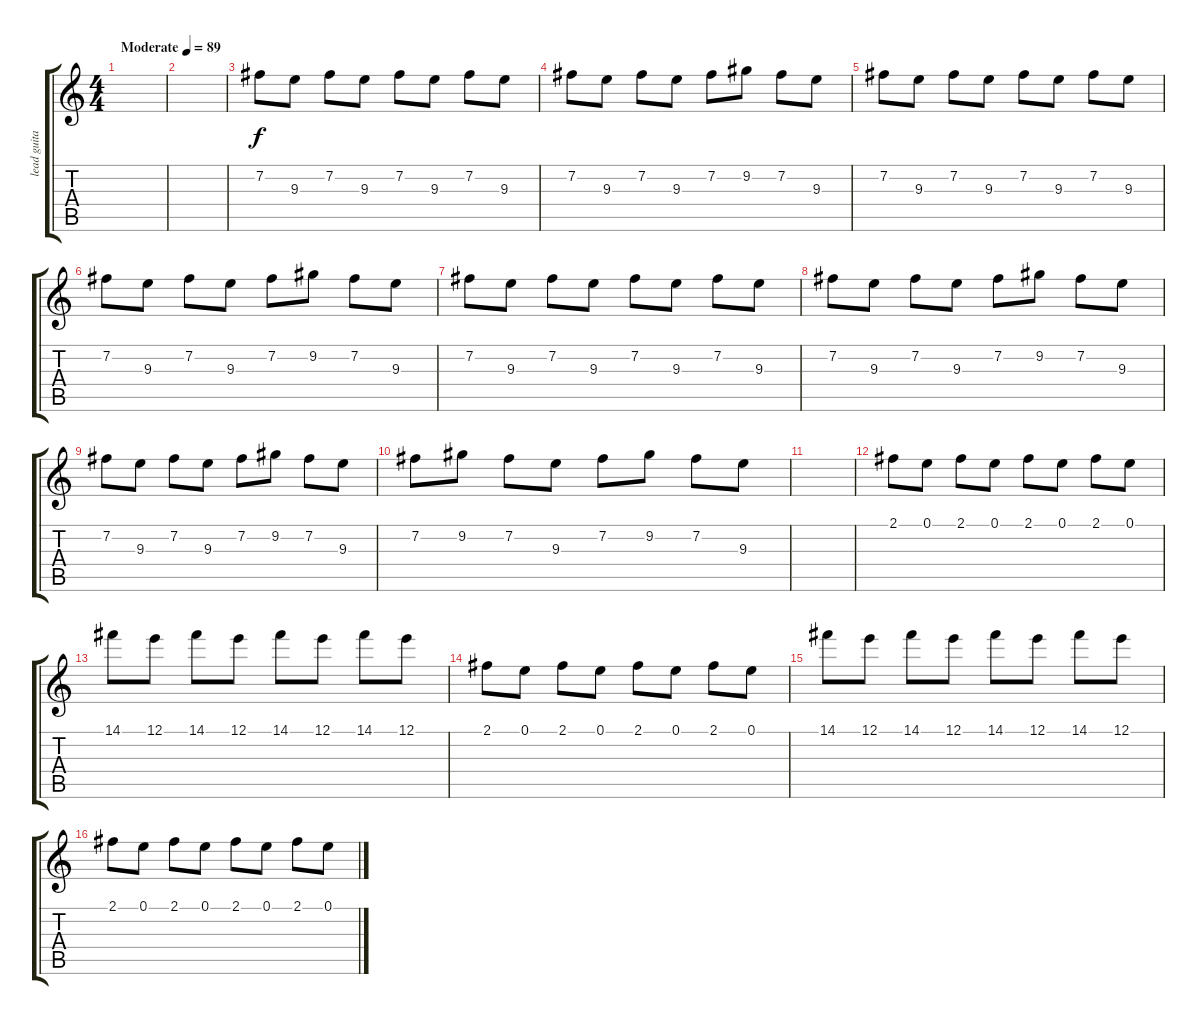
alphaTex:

\track ("lead guitar" "lead guita") {instrument overdrivenguitar}
\staff {score tabs}
\tuning (E4 B3 G3 D3 A2 E2) {hide}
\ts (4 4)
\tempo (89 "Moderate")
\clef g2
\ks c
|
|
7.2.8 9.3.8 7.2.8 9.3.8 7.2.8 9.3.8 7.2.8 9.3.8 |
7.2.8 9.3.8 7.2.8 9.3.8 7.2.8 9.2.8 7.2.8 9.3.8 |
7.2.8 9.3.8 7.2.8 9.3.8 7.2.8 9.3.8 7.2.8 9.3.8 |
7.2.8 9.3.8 7.2.8 9.3.8 7.2.8 9.2.8 7.2.8 9.3.8 |
7.2.8 9.3.8 7.2.8 9.3.8 7.2.8 9.3.8 7.2.8 9.3.8 |
7.2.8 9.3.8 7.2.8 9.3.8 7.2.8 9.2.8 7.2.8 9.3.8 |
7.2.8 9.3.8 7.2.8 9.3.8 7.2.8 9.2.8 7.2.8 9.3.8 |
7.2.8 9.2.8 7.2.8 9.3.8 7.2.8 9.2.8 7.2.8 9.3.8 |
|
2.1.8{volume 3} 0.1.8 2.1.8 0.1.8 2.1.8 0.1.8 2.1.8 0.1.8 |
14.1.8 12.1.8 14.1.8 12.1.8 14.1.8 12.1.8 14.1.8 12.1.8 |
2.1.8{volume 3} 0.1.8 2.1.8 0.1.8 2.1.8 0.1.8 2.1.8 0.1.8 |
14.1.8 12.1.8 14.1.8 12.1.8 14.1.8 12.1.8 14.1.8 12.1.8 |
2.1.8{volume 3} 0.1.8 2.1.8 0.1.8 2.1.8 0.1.8 2.1.8 0.1.8
